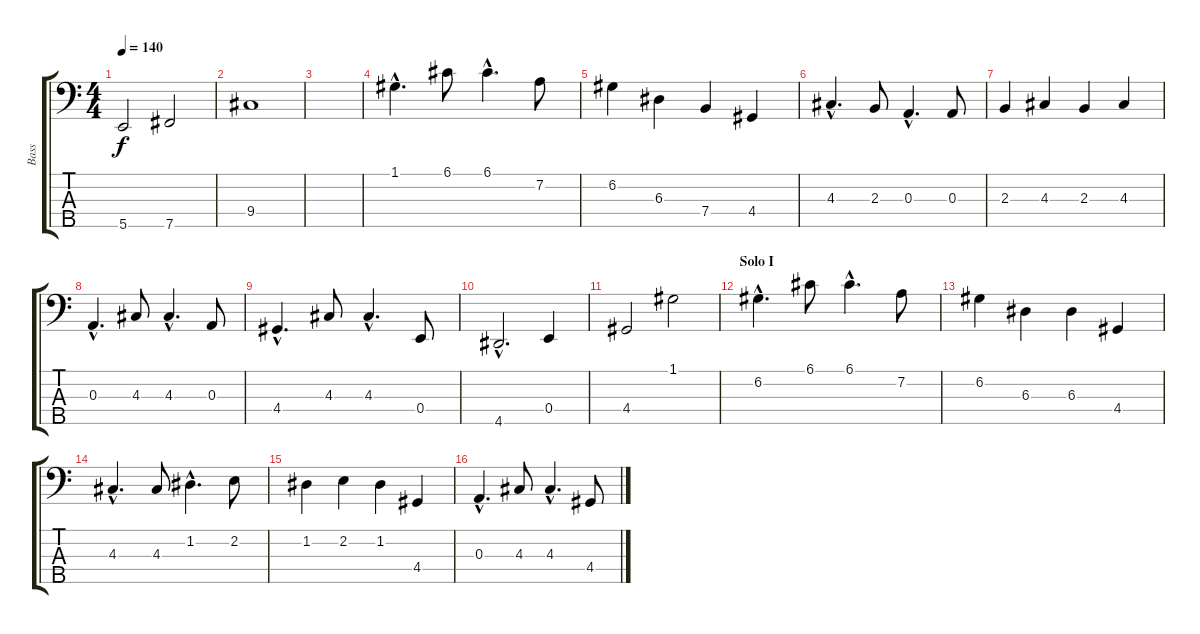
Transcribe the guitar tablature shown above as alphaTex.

\track ("Bass" "Bass") {instrument electricbassfinger}
\staff {score tabs}
\tuning (G2 D2 A1 E1 B0) {hide}
\ts (4 4)
\tempo 140
\clef f4
\ks c
5.5.2{dy f} 7.5.2 |
9.4.1 |
|
1.1{hac}.4{d} 6.1.8 6.1{hac}.4{d} 7.2.8 |
6.2.4 6.3.4 7.4.4 4.4.4 |
4.3{hac}.4{d} 2.3.8 0.3{hac}.4{d} 0.3.8 |
2.3.4 4.3.4 2.3.4 4.3.4 |
0.3{hac}.4{d} 4.3.8 4.3{hac}.4{d} 0.3.8 |
4.4{hac}.4{d} 4.3.8 4.3{hac}.4{d} 0.4.8 |
4.5{hac}.2{d} 0.4.4 |
4.4.2 1.1.2 |
\section ("" "Solo I")
6.2{hac}.4{d} 6.1.8 6.1{hac}.4{d} 7.2.8 |
6.2.4 6.3.4 6.3.4 4.4.4 |
4.3{hac}.4{d} 4.3.8 1.2{hac}.4{d} 2.2.8 |
1.2.4 2.2.4 1.2.4 4.4.4 |
0.3{hac}.4{d} 4.3.8 4.3{hac}.4{d} 4.4.8
